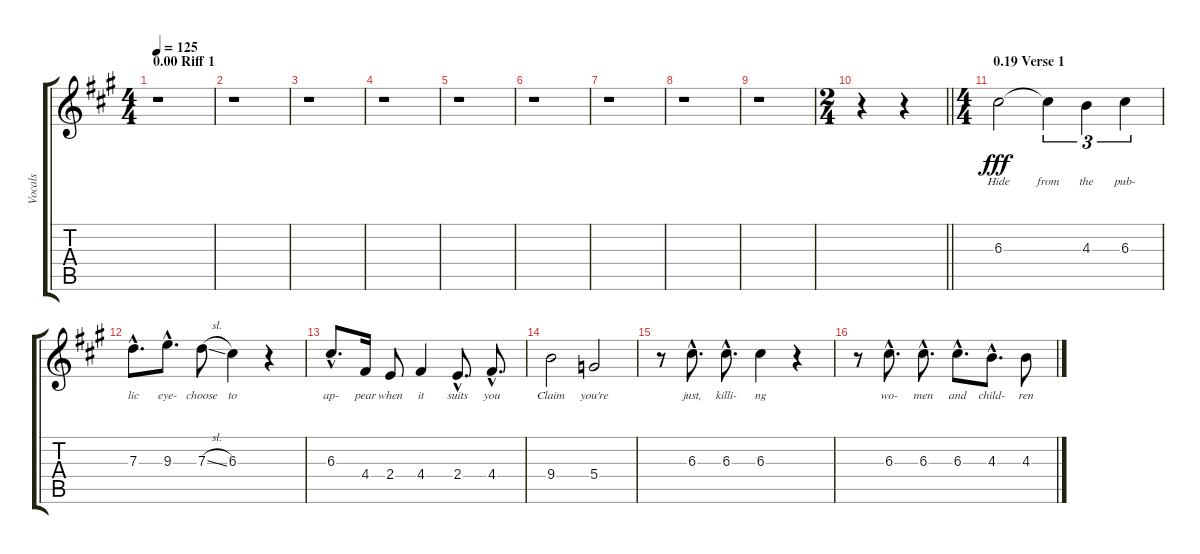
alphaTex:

\track ("Vocals" "Vocals") {instrument overdrivenguitar}
\staff {score tabs}
\tuning (E4 B3 G3 D3 A2 E2) {hide}
\ts (4 4)
\section ("" "0.00 Riff 1")
\tempo 125
\clef g2
\ks f#minor
r.1{dy fff instrument overdrivenguitar} |
r.1 |
r.1 |
r.1 |
r.1 |
r.1 |
r.1 |
r.1 |
r.1 |
\ts (2 4)
\barLineRight lightlight
r.4 r.4 |
\ts (4 4)
\section ("" "0.19 Verse 1")
6.3.2{lyrics (0 "Hide") lyrics (1 "") lyrics (2 "") lyrics (3 "") lyrics (4 "")} 6.3{t}.4{tu (3 2) lyrics (0 "from") lyrics (1 "") lyrics (2 "") lyrics (3 "") lyrics (4 "")} 4.3.4{tu (3 2) lyrics (0 "the") lyrics (1 "") lyrics (2 "") lyrics (3 "") lyrics (4 "")} 6.3.4{tu (3 2) lyrics (0 "pub-") lyrics (1 "") lyrics (2 "") lyrics (3 "") lyrics (4 "")} |
7.3{hac}.8{d lyrics (0 "lic") lyrics (1 "") lyrics (2 "") lyrics (3 "") lyrics (4 "")} 9.3{hac}.8{d lyrics (0 "eye-") lyrics (1 "") lyrics (2 "") lyrics (3 "") lyrics (4 "")} 7.3{sl}.8{lyrics (0 "choose") lyrics (1 "") lyrics (2 "") lyrics (3 "") lyrics (4 "")} 6.3.4{lyrics (0 "to") lyrics (1 "") lyrics (2 "") lyrics (3 "") lyrics (4 "")} r.4 |
6.3{hac}.8{d lyrics (0 "ap-") lyrics (1 "") lyrics (2 "") lyrics (3 "") lyrics (4 "")} 4.4.16{lyrics (0 "pear") lyrics (1 "") lyrics (2 "") lyrics (3 "") lyrics (4 "")} 2.4.8{lyrics (0 "when") lyrics (1 "") lyrics (2 "") lyrics (3 "") lyrics (4 "")} 4.4.4{lyrics (0 "it") lyrics (1 "") lyrics (2 "") lyrics (3 "") lyrics (4 "")} 2.4{hac}.8{d lyrics (0 "suits") lyrics (1 "") lyrics (2 "") lyrics (3 "") lyrics (4 "")} 4.4{hac}.8{d lyrics (0 "you") lyrics (1 "") lyrics (2 "") lyrics (3 "") lyrics (4 "")} |
9.4.2{lyrics (0 "Claim") lyrics (1 "") lyrics (2 "") lyrics (3 "") lyrics (4 "")} 5.4.2{lyrics (0 "you're") lyrics (1 "") lyrics (2 "") lyrics (3 "") lyrics (4 "")} |
r.8 6.3{hac}.8{d lyrics (0 "just,") lyrics (1 "") lyrics (2 "") lyrics (3 "") lyrics (4 "")} 6.3{hac}.8{d lyrics (0 "killi-") lyrics (1 "") lyrics (2 "") lyrics (3 "") lyrics (4 "")} 6.3.4{lyrics (0 "ng") lyrics (1 "") lyrics (2 "") lyrics (3 "") lyrics (4 "")} r.4 |
r.8 6.3{hac}.8{d lyrics (0 "wo-") lyrics (1 "") lyrics (2 "") lyrics (3 "") lyrics (4 "")} 6.3{hac}.8{d lyrics (0 "men") lyrics (1 "") lyrics (2 "") lyrics (3 "") lyrics (4 "")} 6.3{hac}.8{d lyrics (0 "and") lyrics (1 "") lyrics (2 "") lyrics (3 "") lyrics (4 "")} 4.3{hac}.8{d lyrics (0 "child-") lyrics (1 "") lyrics (2 "") lyrics (3 "") lyrics (4 "")} 4.3.8{lyrics (0 "ren") lyrics (1 "") lyrics (2 "") lyrics (3 "") lyrics (4 "")}
